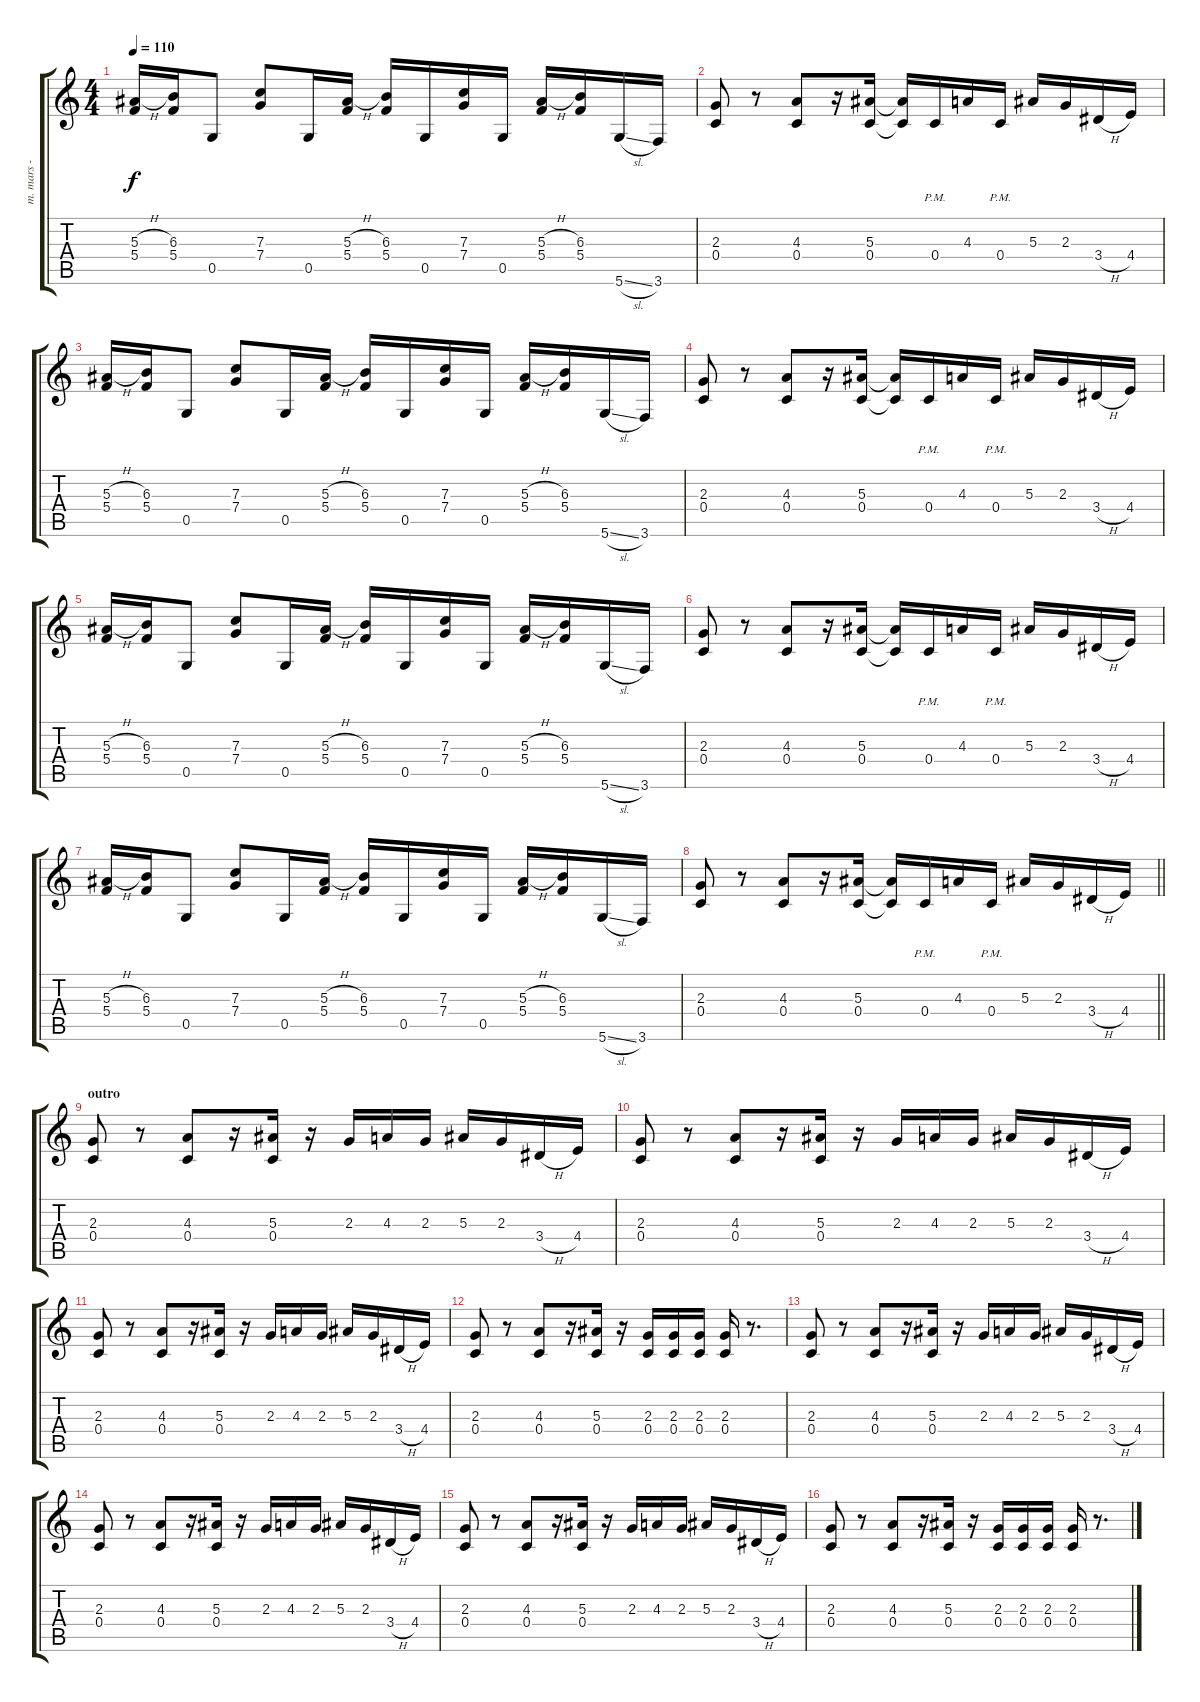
\track ("m. mars - rhythm guitar" "m. mars - ") {instrument distortionguitar}
\staff {score tabs}
\tuning (D4 A3 F3 C3 G2 D2) {hide}
\ts (4 4)
\tempo 110
\clef g2
\ks c
(5.3{h} 5.4).16{dy f} (6.3 5.4).16 0.5.8 (7.3 7.4).8 0.5.16 (5.3{h} 5.4).16 (6.3 5.4).16 0.5.16 (7.3 7.4).16 0.5.16 (5.3{h} 5.4).16 (6.3 5.4).16 5.6{sl}.16 3.6.16 |
(2.3 0.4).8 r.8 (4.3 0.4).8 r.16 (5.3 0.4).16 (5.3{t} 0.4{t}).16 0.4{pm}.16 4.3.16 0.4{pm}.16 5.3.16 2.3.16 3.4{h}.16 4.4.16 |
(5.3{h} 5.4).16 (6.3 5.4).16 0.5.8 (7.3 7.4).8 0.5.16 (5.3{h} 5.4).16 (6.3 5.4).16 0.5.16 (7.3 7.4).16 0.5.16 (5.3{h} 5.4).16 (6.3 5.4).16 5.6{sl}.16 3.6.16 |
(2.3 0.4).8 r.8 (4.3 0.4).8 r.16 (5.3 0.4).16 (5.3{t} 0.4{t}).16 0.4{pm}.16 4.3.16 0.4{pm}.16 5.3.16 2.3.16 3.4{h}.16 4.4.16 |
(5.3{h} 5.4).16 (6.3 5.4).16 0.5.8 (7.3 7.4).8 0.5.16 (5.3{h} 5.4).16 (6.3 5.4).16 0.5.16 (7.3 7.4).16 0.5.16 (5.3{h} 5.4).16 (6.3 5.4).16 5.6{sl}.16 3.6.16 |
(2.3 0.4).8 r.8 (4.3 0.4).8 r.16 (5.3 0.4).16 (5.3{t} 0.4{t}).16 0.4{pm}.16 4.3.16 0.4{pm}.16 5.3.16 2.3.16 3.4{h}.16 4.4.16 |
(5.3{h} 5.4).16 (6.3 5.4).16 0.5.8 (7.3 7.4).8 0.5.16 (5.3{h} 5.4).16 (6.3 5.4).16 0.5.16 (7.3 7.4).16 0.5.16 (5.3{h} 5.4).16 (6.3 5.4).16 5.6{sl}.16 3.6.16 |
\barLineRight lightlight
(2.3 0.4).8 r.8 (4.3 0.4).8 r.16 (5.3 0.4).16 (5.3{t} 0.4{t}).16 0.4{pm}.16 4.3.16 0.4{pm}.16 5.3.16 2.3.16 3.4{h}.16 4.4.16 |
\section ("" "outro")
(2.3 0.4).8 r.8 (4.3 0.4).8 r.16 (5.3 0.4).16 r.16 2.3.16 4.3.16 2.3.16 5.3.16 2.3.16 3.4{h}.16 4.4.16 |
(2.3 0.4).8 r.8 (4.3 0.4).8 r.16 (5.3 0.4).16 r.16 2.3.16 4.3.16 2.3.16 5.3.16 2.3.16 3.4{h}.16 4.4.16 |
(2.3 0.4).8 r.8 (4.3 0.4).8 r.16 (5.3 0.4).16 r.16 2.3.16 4.3.16 2.3.16 5.3.16 2.3.16 3.4{h}.16 4.4.16 |
(2.3 0.4).8 r.8 (4.3 0.4).8 r.16 (5.3 0.4).16 r.16 (2.3 0.4).16 (2.3 0.4).16 (2.3 0.4).16 (2.3 0.4).16 r.8{d} |
(2.3 0.4).8 r.8 (4.3 0.4).8 r.16 (5.3 0.4).16 r.16 2.3.16 4.3.16 2.3.16 5.3.16 2.3.16 3.4{h}.16 4.4.16 |
(2.3 0.4).8 r.8 (4.3 0.4).8 r.16 (5.3 0.4).16 r.16 2.3.16 4.3.16 2.3.16 5.3.16 2.3.16 3.4{h}.16 4.4.16 |
(2.3 0.4).8 r.8 (4.3 0.4).8 r.16 (5.3 0.4).16 r.16 2.3.16 4.3.16 2.3.16 5.3.16 2.3.16 3.4{h}.16 4.4.16 |
(2.3 0.4).8 r.8 (4.3 0.4).8 r.16 (5.3 0.4).16 r.16 (2.3 0.4).16 (2.3 0.4).16 (2.3 0.4).16 (2.3 0.4).16 r.8{d}
